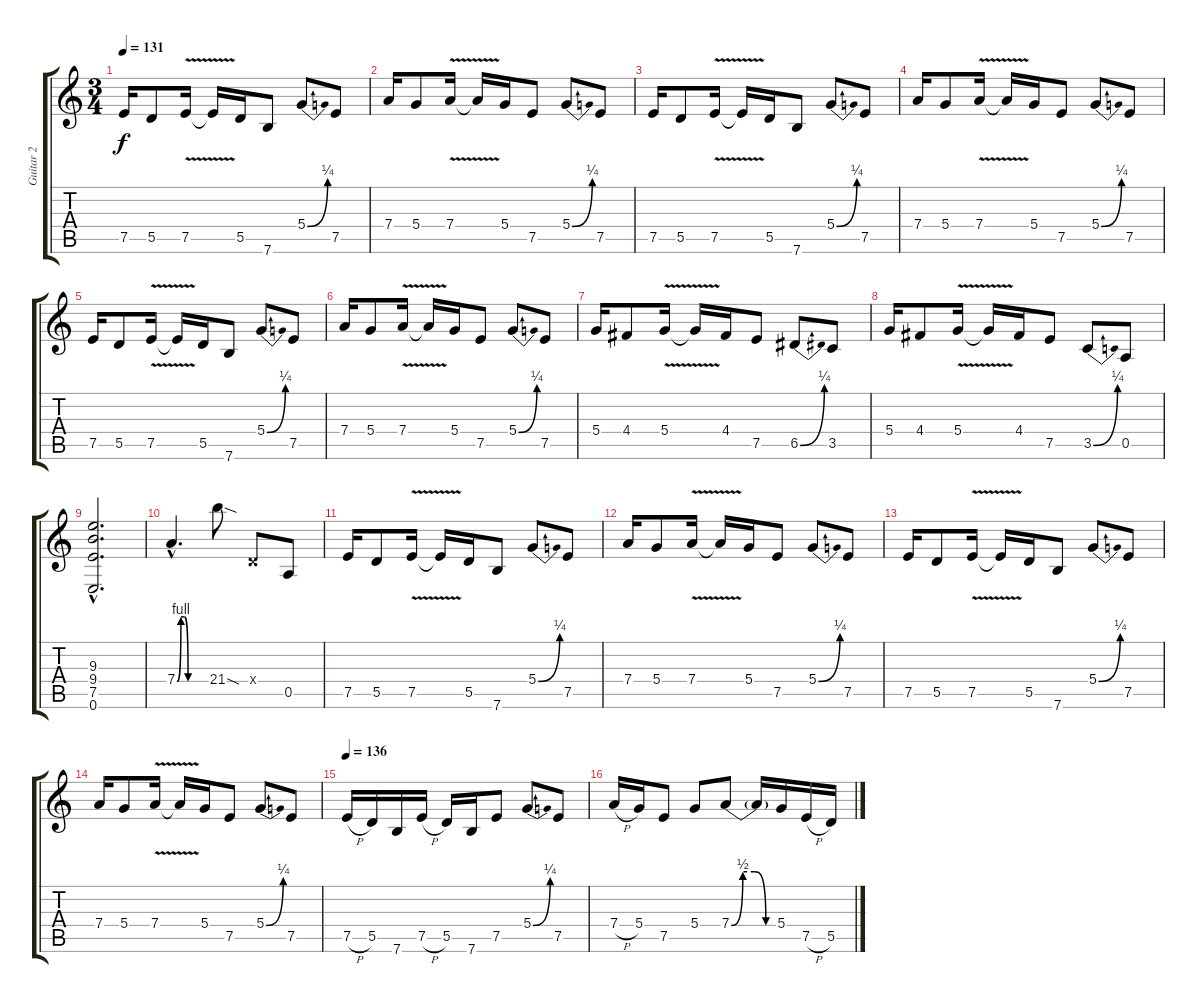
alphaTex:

\track ("Guitar 2" "Guitar 2") {instrument overdrivenguitar}
\staff {score tabs}
\tuning (E4 B3 G3 D3 A2 E2) {hide}
\ts (3 4)
\tempo 131
\clef g2
\ks c
7.5.16{dy f} 5.5.8 7.5{v}.16 7.5{t}.16 5.5.16 7.6.8 5.4{be (bend 0 0 60 1)}.8 7.5.8 |
7.4.16 5.4.8 7.4{v}.16 7.4{t}.16 5.4.16 7.5.8 5.4{be (bend 0 0 60 1)}.8 7.5.8 |
7.5.16 5.5.8 7.5{v}.16 7.5{t}.16 5.5.16 7.6.8 5.4{be (bend 0 0 60 1)}.8 7.5.8 |
7.4.16 5.4.8 7.4{v}.16 7.4{t}.16 5.4.16 7.5.8 5.4{be (bend 0 0 60 1)}.8 7.5.8 |
7.5.16 5.5.8 7.5{v}.16 7.5{t}.16 5.5.16 7.6.8 5.4{be (bend 0 0 60 1)}.8 7.5.8 |
7.4.16 5.4.8 7.4{v}.16 7.4{t}.16 5.4.16 7.5.8 5.4{be (bend 0 0 60 1)}.8 7.5.8 |
5.4.16 4.4.8 5.4{v}.16 5.4{t}.16 4.4.16 7.5.8 6.5{be (bend 0 0 60 1)}.8 3.5.8 |
5.4.16 4.4.8 5.4{v}.16 5.4{t}.16 4.4.16 7.5.8 3.5{be (bend 0 0 60 1)}.8 0.5.8 |
(9.3{hac} 9.4{hac} 7.5{hac} 0.6{hac}).2{d} |
7.4{be (custom 0 0 8 4 15 4 23 0 60 0) hac}.4{d} 21.4{sod}.8 0.4{x}.8 0.5.8 |
7.5.16 5.5.8 7.5{v}.16 7.5{t}.16 5.5.16 7.6.8 5.4{be (bend 0 0 60 1)}.8 7.5.8 |
7.4.16 5.4.8 7.4{v}.16 7.4{t}.16 5.4.16 7.5.8 5.4{be (bend 0 0 60 1)}.8 7.5.8 |
7.5.16 5.5.8 7.5{v}.16 7.5{t}.16 5.5.16 7.6.8 5.4{be (bend 0 0 60 1)}.8 7.5.8 |
7.4.16 5.4.8 7.4{v}.16 7.4{t}.16 5.4.16 7.5.8 5.4{be (bend 0 0 60 1)}.8 7.5.8 |
\tempo 136
7.5{h}.16 5.5.16 7.6.16 7.5{h}.16 5.5.16 7.6.16 7.5.8 5.4{be (bend 0 0 60 1)}.8 7.5.8 |
7.4{h}.16 5.4.16 7.5.8 5.4.8 7.4{be (custom 0 0 15 2 30 2 45 0 60 0)}.8 7.4{t}.16 5.4.16 7.5{h}.16 5.5.16
